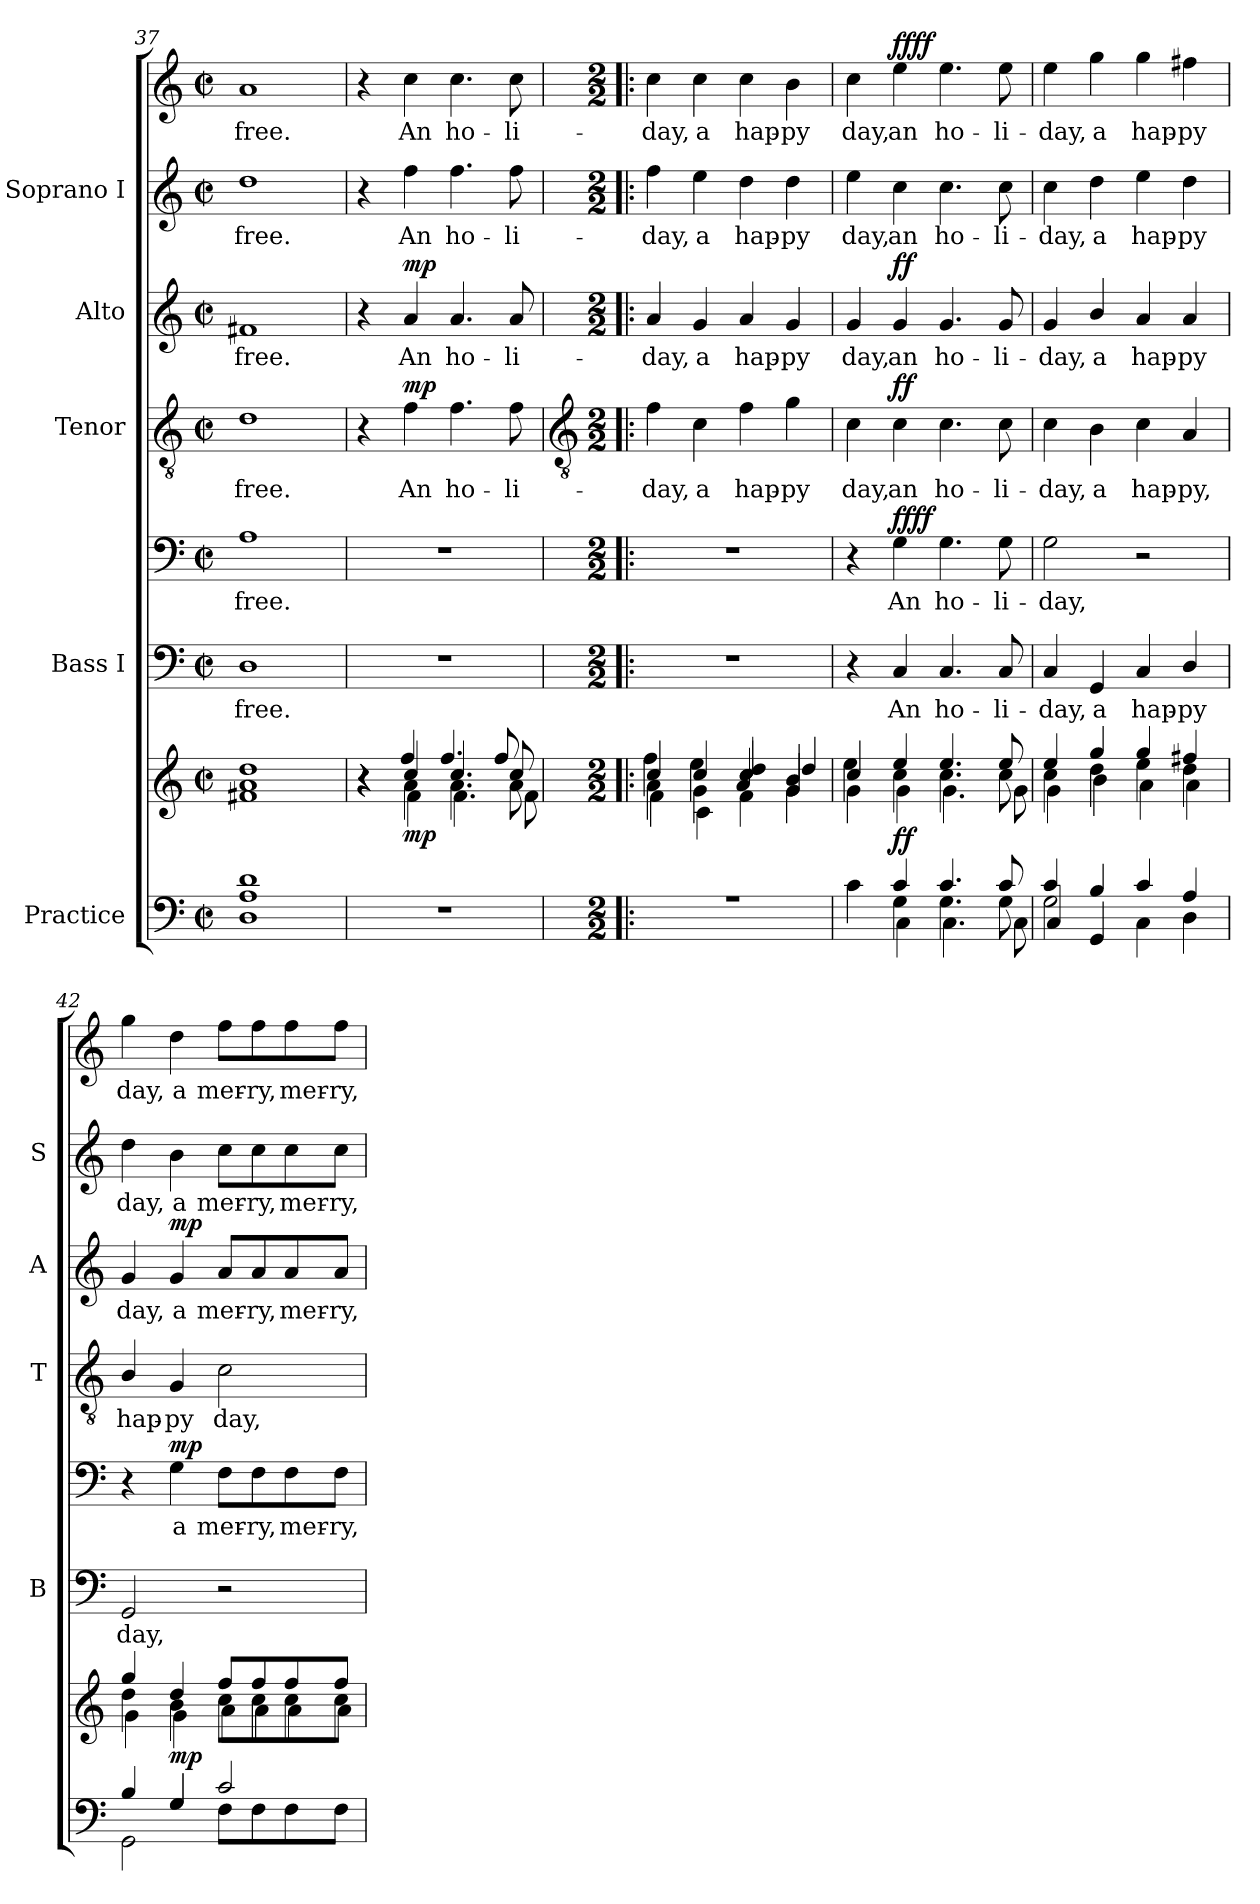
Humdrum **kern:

**kern	**kern	**dynam	**kern	**text	**kern	**text	**dynam	**kern	**text	**dynam	**kern	**text	**dynam	**kern	**text	**kern	**text	**dynam
*part5	*part5	*part5	*part4	*part4	*part4	*part4	*part4	*part3	*part3	*part3	*part2	*part2	*part2	*part1	*part1	*part1	*part1	*part1
*staff8	*staff7	*staff7/8	*staff6	*staff6	*staff5	*staff5	*staff5/6	*staff4	*staff4	*staff4	*staff3	*staff3	*staff3	*staff2	*staff2	*staff1	*staff1	*staff1/2
*I"Practice	*	*	*I"Bass I	*	*	*	*	*I"Tenor	*	*	*I"Alto	*	*	*I"Soprano I	*	*	*	*
*	*	*	*I'B	*	*	*	*	*I'T	*	*	*I'A	*	*	*I'S	*	*	*	*
*clefF4	*clefG2	*	*clefF4	*	*clefF4	*	*	*clefGv2	*	*	*clefG2	*	*	*clefG2	*	*clefG2	*	*
*k[]	*k[]	*	*k[]	*	*k[]	*	*	*k[]	*	*	*k[]	*	*	*k[]	*	*k[]	*	*
*C:	*C:	*	*C:	*	*C:	*	*	*C:	*	*	*C:	*	*	*C:	*	*C:	*	*
*M2/2	*M2/2	*	*M2/2	*	*M2/2	*	*	*M2/2	*	*	*M2/2	*	*	*M2/2	*	*M2/2	*	*
*met(c|)	*met(c|)	*	*met(c|)	*	*met(c|)	*	*	*met(c|)	*	*	*met(c|)	*	*	*met(c|)	*	*met(c|)	*	*
=37	=37	=37	=37	=37	=37	=37	=37	=37	=37	=37	=37	=37	=37	=37	=37	=37	=37	=37
*^	*^	*	*	*	*	*	*	*	*	*	*	*	*	*	*	*	*	*
*	*^	*	*^	*	*	*	*	*	*	*	*	*	*	*	*	*	*	*	*	*
!	!	!	!	!	!	!	!	!LO:LY:b	!	!LO:LY:b	!	!	!LO:LY:b	!	!	!LO:LY:b	!	!	!LO:LY:b	!	!LO:LY:b	!
1d	1A	1D	1a	1f#X	1dd	.	1D	free.	1A	free.	.	1d	free.	.	1f#X	free.	.	1dd	free.	1a	free.	.
=38	=38	=38	=38	=38	=38	=38	=38	=38	=38	=38	=38	=38	=38	=38	=38	=38	=38	=38	=38	=38	=38	=38
*	*	*	*	*	*^	*	*	*	*	*	*	*	*	*	*	*	*	*	*	*	*	*
4ryy	1r	1ryy	4r	4r	4r	4ryy	.	1r	.	1r	.	.	4r	.	.	4r	.	.	4r	.	4r	.	.
!	!	!	!	!	!	!	!LO:DY:b	!	!	!	!	!	!	!LO:LY:b	!LO:DY:b	!	!LO:LY:b	!LO:DY:b	!	!LO:LY:b	!	!LO:LY:b	!LO:DY:b=2
!	!	!	!	!	!	!	!	!	!	!	!	!	!	!	!	!	!	!	!	!	!	!	!LO:DY:n=1:b
2.ryy	.	.	4cc	4a\	4ff	4f\	mp	.	.	.	.	.	4f	An	mp	4a	An	mp	4ff	-An	4cc	An	mp mp
!	!	!	!	!	!	!	!	!	!	!	!	!	!	!LO:LY:b	!	!	!LO:LY:b	!	!	!LO:LY:b	!	!LO:LY:b	!
.	.	.	4.cc	4.a\	4.ff	4.f\	.	.	.	.	.	.	4.f	ho-	.	4.a	ho-	.	4.ff	ho-	4.cc	ho-	.
!	!	!	!	!	!	!	!	!	!	!	!	!	!	!LO:LY:b	!	!	!LO:LY:b	!	!	!LO:LY:b	!	!LO:LY:b	!
.	.	.	8cc	8a\	8ff	8f\	.	.	.	.	.	.	8f	-li-	.	8a	-li-	.	8ff	-li-	8cc	-li-	.
*v	*v	*v	*	*	*	*	*	*	*	*	*	*	*	*	*	*	*	*	*	*	*	*	*
!!LO:LB:g=z
=39!|:	=39!|:	=39!|:	=39!|:	=39!|:	=39!|:	=39!|:	=39!|:	=39!|:	=39!|:	=39!|:	=39!|:	=39!|:	=39!|:	=39!|:	=39!|:	=39!|:	=39!|:	=39!|:	=39!|:	=39!|:	=39!|:
*	*	*	*	*	*	*	*	*	*	*	*clefGv2	*	*	*	*	*	*	*	*	*	*
*M2/2	*M2/2	*	*	*	*	*M2/2	*	*M2/2	*	*	*M2/2	*	*	*M2/2	*	*	*M2/2	*	*M2/2	*	*
*^	*	*	*	*	*	*	*	*	*	*	*	*	*	*	*	*	*	*	*	*	*
!	!	!	!	!	!	!	!	!	!	!	!	!	!LO:LY:b	!	!	!LO:LY:b	!	!	!LO:LY:b	!	!LO:LY:b	!
1r	1ryy	4cc	4ff	4a\	4f\	.	1r	.	1r	.	.	4f	-day,	.	4a	-day,	.	4ff	day,	4cc	-day,	.
!	!	!	!	!	!	!	!	!	!	!	!	!	!LO:LY:b	!	!	!LO:LY:b	!	!	!LO:LY:b	!	!LO:LY:b	!
.	.	4cc	4ee	4g\	4c\	.	.	.	.	.	.	4c	a	.	4g	a	.	4ee	a	4cc	a	.
!	!	!	!	!	!	!	!	!	!	!	!	!	!LO:LY:b	!	!	!LO:LY:b	!	!	!LO:LY:b	!	!LO:LY:b	!
.	.	4cc/	4cc/ 4dd/	4a	4f	.	.	.	.	.	.	4f	hap-	.	4a	hap-	.	4dd	hap-	4cc	hap-	.
!	!	!	!	!	!	!	!	!	!	!	!	!	!LO:LY:b	!	!	!LO:LY:b	!	!	!LO:LY:b	!	!LO:LY:b	!
.	.	4b/	4dd/	4g	4g	.	.	.	.	.	.	4g	-py	.	4g	-py	.	4dd	-py	4b	-py	.
=40	=40	=40	=40	=40	=40	=40	=40	=40	=40	=40	=40	=40	=40	=40	=40	=40	=40	=40	=40	=40	=40	=40
*	*^	*	*	*	*	*	*	*	*	*	*	*	*	*	*	*	*	*	*	*	*	*
!	!	!	!	!	!	!	!	!	!	!	!	!	!	!LO:LY:b	!	!	!LO:LY:b	!	!	!LO:LY:b	!	!LO:LY:b	!
*	*	*	*	*	*v	*v	*	*	*	*	*	*	*	*	*	*	*	*	*	*	*	*	*
4c	4ryy	4ryy	4cc	4ee	4g\	.	4r	.	4r	.	.	4c	day,	.	4g	day,	.	4ee	-day,	4cc	day,	.
!	!	!	!	!	!	!LO:DY:b	!	!LO:LY:b	!	!LO:LY:b	!LO:DY:b=2	!	!LO:LY:b	!	!	!LO:LY:b	!	!	!LO:LY:b	!	!LO:LY:b	!
!	!	!	!	!	!	!	!	!	!	!	!LO:DY:n=1:b	!	!	!LO:DY:b	!	!	!LO:DY:b	!	!	!	!	!LO:DY:b=2
!	!	!	!	!	!	!	!	!	!	!	!	!	!	!	!	!	!	!	!	!	!	!LO:DY:n=1:b
4c	4G	4C\	4ee	4cc	4g\	ff	4C	-An	4G	An	ff ff	4c	an	ff	4g	an	ff	4cc	an	4ee	an	ff ff
!	!	!	!	!	!	!	!	!LO:LY:b	!	!LO:LY:b	!	!	!LO:LY:b	!	!	!LO:LY:b	!	!	!LO:LY:b	!	!LO:LY:b	!
4.c	4.G	4.C\	4.ee	4.cc	4.g\	.	4.C	ho-	4.G	ho-	.	4.c	ho-	.	4.g	ho-	.	4.cc	ho-	4.ee	ho-	.
!	!	!	!	!	!	!	!	!LO:LY:b	!	!LO:LY:b	!	!	!LO:LY:b	!	!	!LO:LY:b	!	!	!LO:LY:b	!	!LO:LY:b	!
8c	8G	8C\	8ee	8cc	8g\	.	8C	-li-	8G	-li-	.	8c	-li-	.	8g	-li-	.	8cc	-li-	8ee	-li-	.
=41	=41	=41	=41	=41	=41	=41	=41	=41	=41	=41	=41	=41	=41	=41	=41	=41	=41	=41	=41	=41	=41	=41
!	!	!	!	!	!	!	!	!LO:LY:b	!	!LO:LY:b	!	!	!LO:LY:b	!	!	!LO:LY:b	!	!	!LO:LY:b	!	!LO:LY:b	!
4c/	2G	4C	4ee	4cc	4g\	.	4C	day,	2G	-day,	.	4c	-day,	.	4g	-day,	.	4cc	day,	4ee	-day,	.
!	!	!	!	!	!	!	!	!LO:LY:b	!	!	!	!	!LO:LY:b	!	!	!LO:LY:b	!	!	!LO:LY:b	!	!LO:LY:b	!
4B/	.	4GG	4gg	4dd	4b\	.	4GG	a	.	.	.	4B	a	.	4b/	a	.	4dd	a	4gg	a	.
!	!	!	!	!	!	!	!	!LO:LY:b	!	!	!	!	!LO:LY:b	!	!	!LO:LY:b	!	!	!LO:LY:b	!	!LO:LY:b	!
4c	2ryy	4C\	4gg	4ee	4a\	.	4C	hap-	2r	.	.	4c	hap-	.	4a	hap-	.	4ee	hap-	4gg	hap-	.
!	!	!	!	!	!	!	!	!LO:LY:b	!	!	!	!	!LO:LY:b	!	!	!LO:LY:b	!	!	!LO:LY:b	!	!LO:LY:b	!
4A	.	4D\	4ff#X	4dd	4a\	.	4D/	-py	.	.	.	4A	-py,	.	4a	-py	.	4dd	-py	4ff#X	-py	.
=42	=42	=42	=42	=42	=42	=42	=42	=42	=42	=42	=42	=42	=42	=42	=42	=42	=42	=42	=42	=42	=42	=42
!	!	!	!	!	!	!	!	!LO:LY:b	!	!	!	!	!LO:LY:b	!	!	!LO:LY:b	!	!	!LO:LY:b	!	!LO:LY:b	!
4B/	4ryy	2GG\	4gg	4dd	4g\	.	2GG	day,	4r	.	.	4B/	hap-	.	4g	day,	.	4dd	day,	4gg	day,	.
!	!	!	!	!	!	!LO:DY:b	!	!	!	!LO:LY:b	!LO:DY:b	!	!LO:LY:b	!	!	!LO:LY:b	!LO:DY:b	!	!LO:LY:b	!	!LO:LY:b	!LO:DY:b=2
!	!	!	!	!	!	!	!	!	!	!	!	!	!	!	!	!	!	!	!	!	!	!LO:DY:n=1:b
4G/	4G/	.	4dd	4b	4g\	mp	.	.	4G	a	mp	4G	-py	.	4g	a	mp	4b	a	4dd	a	mp mp
!	!	!	!	!	!	!	!	!	!	!LO:LY:b	!	!	!LO:LY:b	!	!	!LO:LY:b	!	!	!LO:LY:b	!	!LO:LY:b	!
2c/	8FL	2ryy	8ffL	8ccL	8a\L	.	2r	.	8F\L	mer-	.	2c	day,	.	8a/L	mer-	.	8cc\L	mer-	8ff\L	mer-	.
!	!	!	!	!	!	!	!	!	!	!LO:LY:b	!	!	!	!	!	!LO:LY:b	!	!	!LO:LY:b	!	!LO:LY:b	!
.	8F	.	8ff	8cc	8a\	.	.	.	8F\	-ry,	.	.	.	.	8a/	-ry,	.	8cc\	-ry,	8ff\	-ry,	.
!	!	!	!	!	!	!	!	!	!	!LO:LY:b	!	!	!	!	!	!LO:LY:b	!	!	!LO:LY:b	!	!LO:LY:b	!
.	8F	.	8ff	8cc	8a\	.	.	.	8F\	mer-	.	.	.	.	8a/	mer-	.	8cc\	mer-	8ff\	mer-	.
!	!	!	!	!	!	!	!	!	!	!LO:LY:b	!	!	!	!	!	!LO:LY:b	!	!	!LO:LY:b	!	!LO:LY:b	!
.	8FJ	.	8ffJ	8ccJ	8a\J	.	.	.	8F\J	-ry,	.	.	.	.	8a/J	-ry,	.	8cc\J	-ry,	8ff\J	-ry,	.
*v	*v	*v	*	*	*	*	*	*	*	*	*	*	*	*	*	*	*	*	*	*	*	*
*	*v	*v	*v	*	*	*	*	*	*	*	*	*	*	*	*	*	*	*	*	*
=	=	=	=	=	=	=	=	=	=	=	=	=	=	=	=	=	=	=
*-	*-	*-	*-	*-	*-	*-	*-	*-	*-	*-	*-	*-	*-	*-	*-	*-	*-	*-
